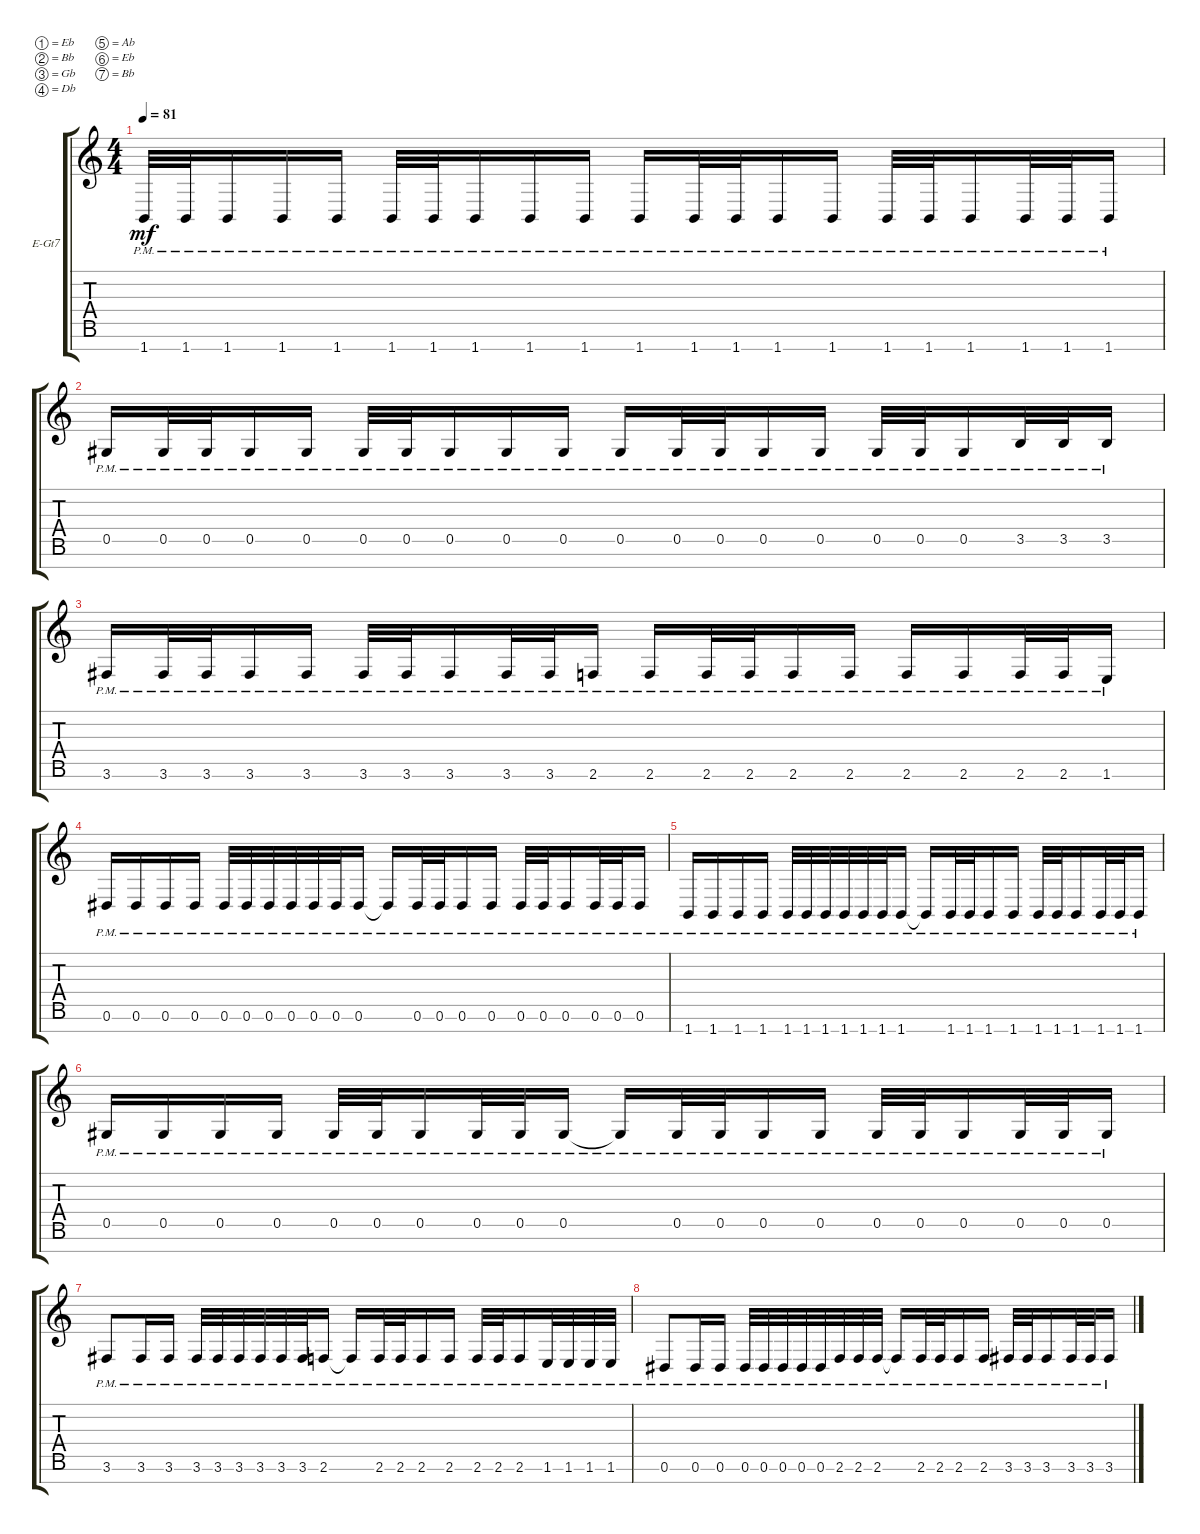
\defaultSystemsLayout 4
\bracketExtendMode groupsimilarinstruments
\firstSystemTrackNameOrientation horizontal
\otherSystemsTrackNameOrientation horizontal
\track ("Electric Guitar" "E-Gt7") {multiBarRest instrument overdrivenguitar}
\staff {score tabs}
\tuning (Eb4 Bb3 Gb3 Db3 Ab2 Eb2 Bb1)
\ts (4 4)
\tempo 81
\clef g2
\ks c
1.7{pm}.32{dy mf} 1.7{pm}.32 1.7{pm}.16 1.7{pm}.16 1.7{pm}.16 1.7{pm}.32 1.7{pm}.32 1.7{pm}.16 1.7{pm}.16 1.7{pm}.16 1.7{pm}.16 1.7{pm}.32 1.7{pm}.32 1.7{pm}.16 1.7{pm}.16 1.7{pm}.32 1.7{pm}.32 1.7{pm}.16 1.7{pm}.32 1.7{pm}.32 1.7{pm}.16 |
0.5{pm}.16 0.5{pm}.32 0.5{pm}.32 0.5{pm}.16 0.5{pm}.16 0.5{pm}.32 0.5{pm}.32 0.5{pm}.16 0.5{pm}.16 0.5{pm}.16 0.5{pm}.16 0.5{pm}.32 0.5{pm}.32 0.5{pm}.16 0.5{pm}.16 0.5{pm}.32 0.5{pm}.32 0.5{pm}.16 3.5{pm}.32 3.5{pm}.32 3.5{pm}.16 |
3.6{pm}.16 3.6{pm}.32 3.6{pm}.32 3.6{pm}.16 3.6{pm}.16 3.6{pm}.32 3.6{pm}.32 3.6{pm}.16 3.6{pm}.32 3.6{pm}.32 2.6{pm}.16 2.6{pm}.16 2.6{pm}.32 2.6{pm}.32 2.6{pm}.16 2.6{pm}.16 2.6{pm}.16 2.6{pm}.16 2.6{pm}.32 2.6{pm}.32 1.6{pm}.16 |
0.6{pm}.16 0.6{pm}.16 0.6{pm}.16 0.6{pm}.16 0.6{pm}.32 0.6{pm}.32 0.6{pm}.32 0.6{pm}.32 0.6{pm}.32 0.6{pm}.32 0.6{pm}.16 0.6{pm t}.16 0.6{pm}.32 0.6{pm}.32 0.6{pm}.16 0.6{pm}.16 0.6{pm}.32 0.6{pm}.32 0.6{pm}.16 0.6{pm}.32 0.6{pm}.32 0.6{pm}.16 |
1.7{pm}.16 1.7{pm}.16 1.7{pm}.16 1.7{pm}.16 1.7{pm}.32 1.7{pm}.32 1.7{pm}.32 1.7{pm}.32 1.7{pm}.32 1.7{pm}.32 1.7{pm}.16 1.7{pm t}.16 1.7{pm}.32 1.7{pm}.32 1.7{pm}.16 1.7{pm}.16 1.7{pm}.32 1.7{pm}.32 1.7{pm}.16 1.7{pm}.32 1.7{pm}.32 1.7{pm}.16 |
0.5{pm}.16 0.5{pm}.16 0.5{pm}.16 0.5{pm}.16 0.5{pm}.32 0.5{pm}.32 0.5{pm}.16 0.5{pm}.32 0.5{pm}.32 0.5{pm}.16 0.5{pm t}.16 0.5{pm}.32 0.5{pm}.32 0.5{pm}.16 0.5{pm}.16 0.5{pm}.32 0.5{pm}.32 0.5{pm}.16 0.5{pm}.32 0.5{pm}.32 0.5{pm}.16 |
3.6{pm}.8 3.6{pm}.16 3.6{pm}.16 3.6{pm}.32 3.6{pm}.32 3.6{pm}.32 3.6{pm}.32 3.6{pm}.32 3.6{pm}.32 2.6{pm}.16 2.6{pm t}.16 2.6{pm}.32 2.6{pm}.32 2.6{pm}.16 2.6{pm}.16 2.6{pm}.32 2.6{pm}.32 2.6{pm}.16 1.6{pm}.32 1.6{pm}.32 1.6{pm}.32 1.6{pm}.32 |
0.6{pm}.8 0.6{pm}.16 0.6{pm}.16 0.6{pm}.32 0.6{pm}.32 0.6{pm}.32 0.6{pm}.32 0.6{pm}.32 2.6{pm}.32 2.6{pm}.32 2.6{pm}.32 2.6{pm t}.16 2.6{pm}.32 2.6{pm}.32 2.6{pm}.16 2.6{pm}.16 3.6{pm}.32 3.6{pm}.32 3.6{pm}.16 3.6{pm}.32 3.6{pm}.32 3.6{pm}.16
